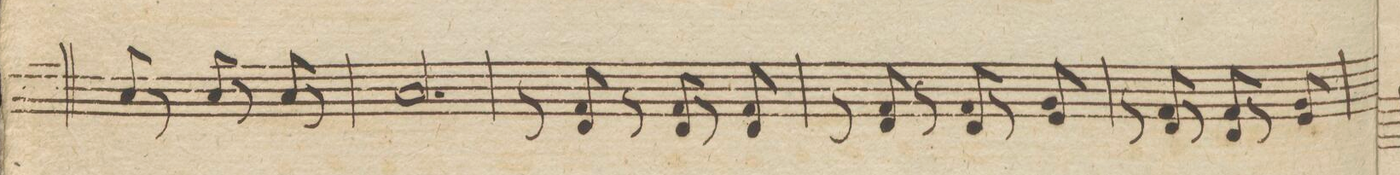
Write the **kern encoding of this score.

**kern	**dynam
*I"Viola.	*
*clefC3	*
*k[b-e-a-]	*
*M3/4	*
8B-/	.
8r	.
8B-/	.
8r	.
8B-/	.
8r	.
=57	=57
2.B-/	.
=58	=58
8r	.
8E-/ 8G/	.
8r	.
8E-/ 8G/	.
8r	.
8E-/ 8G/	.
=59	=59
8r	.
8E-/ 8G/	.
8r	.
8E-/ 8G/	.
8r	.
8F/ 8A-/	.
=60	=60
8r	.
8E-/ 8G/	.
8r	.
8E-/ 8G/	.
8r	.
8F/ 8A-/	.
=61	=61
*-	*-
